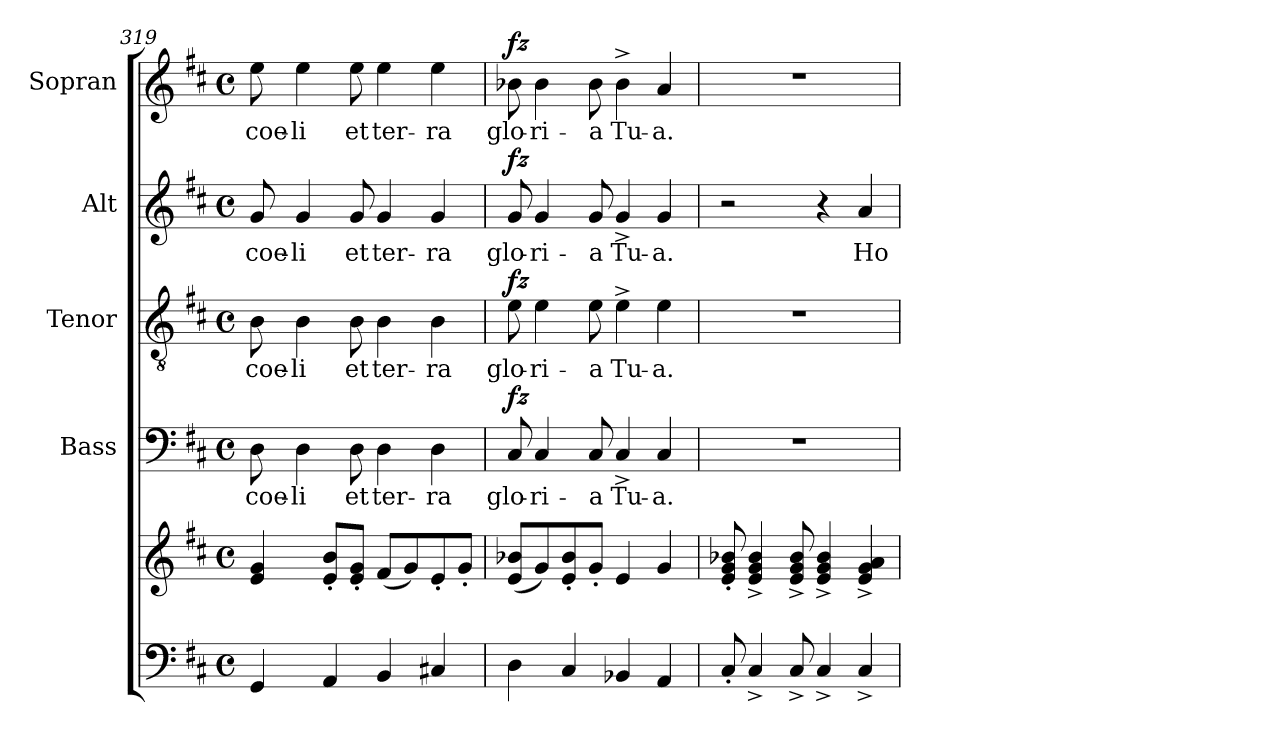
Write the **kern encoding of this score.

**kern	**kern	**kern	**text	**dynam	**kern	**text	**dynam	**kern	**text	**dynam	**kern	**text	**dynam
*part5	*part5	*part4	*part4	*part4	*part3	*part3	*part3	*part2	*part2	*part2	*part1	*part1	*part1
*staff6	*staff5	*staff4	*staff4	*staff4	*staff3	*staff3	*staff3	*staff2	*staff2	*staff2	*staff1	*staff1	*staff1
*	*	*I"Bass	*	*	*I"Tenor	*	*	*I"Alt	*	*	*I"Sopran	*	*
*	*	*I'B.	*	*	*I'T.	*	*	*I'A.	*	*	*I'S.	*	*
*clefF4	*clefG2	*clefF4	*	*	*clefGv2	*	*	*clefG2	*	*	*clefG2	*	*
*k[f#c#]	*k[f#c#]	*k[f#c#]	*	*	*k[f#c#]	*	*	*k[f#c#]	*	*	*k[f#c#]	*	*
*D:	*D:	*D:	*	*	*D:	*	*	*D:	*	*	*D:	*	*
*M4/4	*M4/4	*M4/4	*	*	*M4/4	*	*	*M4/4	*	*	*M4/4	*	*
*met(c)	*met(c)	*met(c)	*	*	*met(c)	*	*	*met(c)	*	*	*met(c)	*	*
=319	=319	=319	=319	=319	=319	=319	=319	=319	=319	=319	=319	=319	=319
!	!	!	!LO:LY:b	!	!	!LO:LY:b	!	!	!LO:LY:b	!	!	!LO:LY:b	!
4GG/	4e/ 4g/	8D\	coe-	.	8B\	coe-	.	8g/	coe-	.	8ee\	coe-	.
!	!	!	!LO:LY:b	!	!	!LO:LY:b	!	!	!LO:LY:b	!	!	!LO:LY:b	!
.	.	4D\	-li	.	4B\	-li	.	4g/	-li	.	4ee\	-li	.
4AA/	8e/'< 8b/'<L	.	.	.	.	.	.	.	.	.	.	.	.
!	!	!	!LO:LY:b	!	!	!LO:LY:b	!	!	!LO:LY:b	!	!	!LO:LY:b	!
.	8e/'< 8g/'<J	8D\	et	.	8B\	et	.	8g/	et	.	8ee\	et	.
!	!	!	!LO:LY:b	!	!	!LO:LY:b	!	!	!LO:LY:b	!	!	!LO:LY:b	!
4BB/	(<8f#/L	4D\	ter-	.	4B\	ter-	.	4g/	ter-	.	4ee\	ter-	.
.	8g/)	.	.	.	.	.	.	.	.	.	.	.	.
!	!	!	!LO:LY:b	!	!	!LO:LY:b	!	!	!LO:LY:b	!	!	!LO:LY:b	!
4C#X/	8e'</	4D\	-ra	.	4B\	-ra	.	4g/	-ra	.	4ee\	-ra	.
.	8g'</J	.	.	.	.	.	.	.	.	.	.	.	.
=320	=320	=320	=320	=320	=320	=320	=320	=320	=320	=320	=320	=320	=320
!	!	!	!LO:LY:b	!LO:DY:a	!	!LO:LY:b	!LO:DY:a	!	!LO:LY:b	!LO:DY:a	!	!LO:LY:b	!LO:DY:a
4D\	(<8e/ 8b-X/L	8C#/	glo-	fz	8e\	glo-	fz	8g/	glo-	fz	8b-X\	glo-	fz
!	!	!	!LO:LY:b	!	!	!LO:LY:b	!	!	!LO:LY:b	!	!	!LO:LY:b	!
.	8g/)	4C#/	-ri-	.	4e\	-ri-	.	4g/	-ri-	.	4b-\	-ri-	.
4C#/	8e/'< 8b-/'<	.	.	.	.	.	.	.	.	.	.	.	.
!	!	!	!LO:LY:b	!	!	!LO:LY:b	!	!	!LO:LY:b	!	!	!LO:LY:b	!
.	8g'</J	8C#/	-a	.	8e\	-a	.	8g/	-a	.	8b-\	-a	.
!	!	!	!LO:LY:b	!	!	!LO:LY:b	!	!	!LO:LY:b	!	!	!LO:LY:b	!
4BB-X/	4e/	4C#^>/	Tu-	.	4e^>\	Tu-	.	4g^>/	Tu-	.	4b-^>\	Tu-	.
!	!	!	!LO:LY:b	!	!	!LO:LY:b	!	!	!LO:LY:b	!	!	!LO:LY:b	!
4AA/	4g/	4C#/	-a.	.	4e\	-a.	.	4g/	-a.	.	4a/	-a.	.
!!LO:PB:g=z
=321	=321	=321	=321	=321	=321	=321	=321	=321	=321	=321	=321	=321	=321
8C#'</	8e/'< 8g/'< 8b-X/'<	1r	.	.	1r	.	.	2r	.	.	1r	.	.
4C#^</	4e/^< 4g/^< 4b-/^<	.	.	.	.	.	.	.	.	.	.	.	.
8C#^</	8e/^< 8g/^< 8b-/^<	.	.	.	.	.	.	.	.	.	.	.	.
4C#^</	4e/^< 4g/^< 4b-/^<	.	.	.	.	.	.	4r	.	.	.	.	.
!	!	!	!	!	!	!	!	!	!LO:LY:b	!	!	!	!
4C#^</	4e/^< 4g/^< 4a/^<	.	.	.	.	.	.	4a/	Ho-	.	.	.	.
=	=	=	=	=	=	=	=	=	=	=	=	=	=
*-	*-	*-	*-	*-	*-	*-	*-	*-	*-	*-	*-	*-	*-
